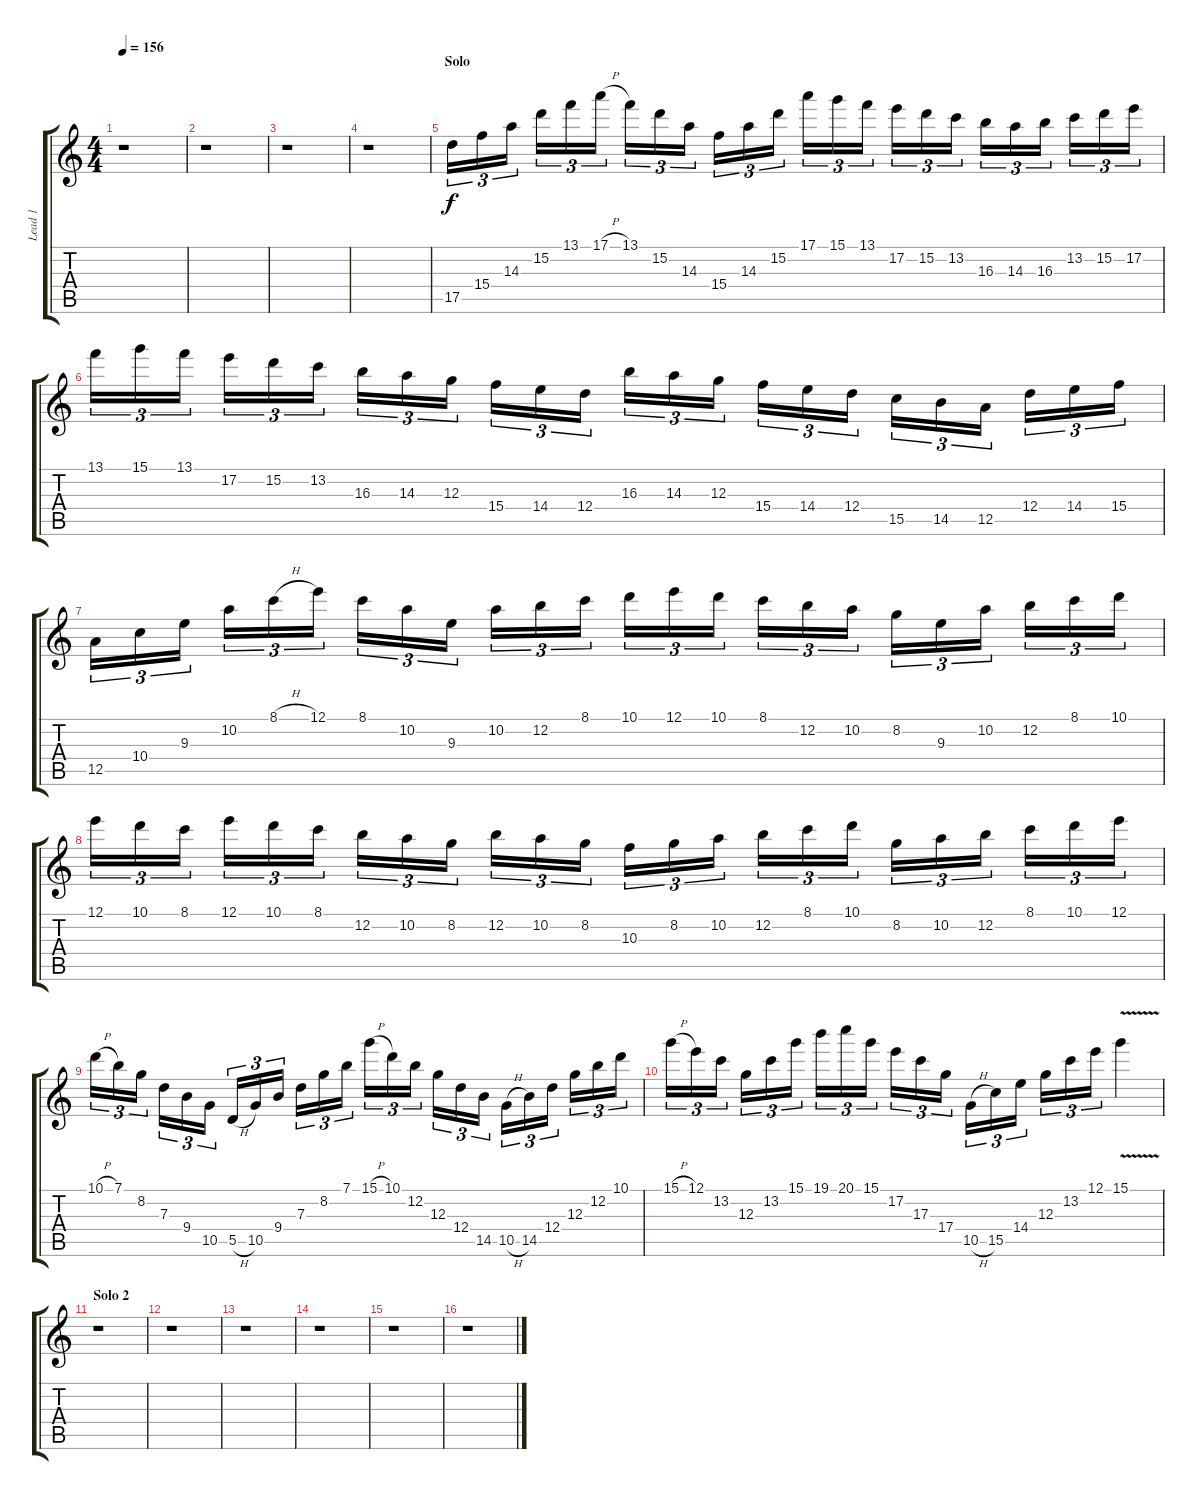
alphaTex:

\track ("Lead 1" "Lead 1") {instrument overdrivenguitar}
\staff {score tabs}
\tuning (E4 B3 G3 D3 A2 E2) {hide}
\ts (4 4)
\tempo 156
\clef g2
\ks c
r.1{dy f} |
r.1 |
r.1 |
r.1 |
\section ("" "Solo")
17.5.16{tu (3 2) volume 16} 15.4.16{tu (3 2)} 14.3.16{tu (3 2)} 15.2.16{tu (3 2)} 13.1.16{tu (3 2)} 17.1{h}.16{tu (3 2)} 13.1.16{tu (3 2)} 15.2.16{tu (3 2)} 14.3.16{tu (3 2)} 15.4.16{tu (3 2)} 14.3.16{tu (3 2)} 15.2.16{tu (3 2)} 17.1.16{tu (3 2)} 15.1.16{tu (3 2)} 13.1.16{tu (3 2)} 17.2.16{tu (3 2)} 15.2.16{tu (3 2)} 13.2.16{tu (3 2)} 16.3.16{tu (3 2)} 14.3.16{tu (3 2)} 16.3.16{tu (3 2)} 13.2.16{tu (3 2)} 15.2.16{tu (3 2)} 17.2.16{tu (3 2)} |
13.1.16{tu (3 2)} 15.1.16{tu (3 2)} 13.1.16{tu (3 2)} 17.2.16{tu (3 2)} 15.2.16{tu (3 2)} 13.2.16{tu (3 2)} 16.3.16{tu (3 2)} 14.3.16{tu (3 2)} 12.3.16{tu (3 2)} 15.4.16{tu (3 2)} 14.4.16{tu (3 2)} 12.4.16{tu (3 2)} 16.3.16{tu (3 2)} 14.3.16{tu (3 2)} 12.3.16{tu (3 2)} 15.4.16{tu (3 2)} 14.4.16{tu (3 2)} 12.4.16{tu (3 2)} 15.5.16{tu (3 2)} 14.5.16{tu (3 2)} 12.5.16{tu (3 2)} 12.4.16{tu (3 2)} 14.4.16{tu (3 2)} 15.4.16{tu (3 2)} |
12.5.16{tu (3 2)} 10.4.16{tu (3 2)} 9.3.16{tu (3 2)} 10.2.16{tu (3 2)} 8.1{h}.16{tu (3 2)} 12.1.16{tu (3 2)} 8.1.16{tu (3 2)} 10.2.16{tu (3 2)} 9.3.16{tu (3 2)} 10.2.16{tu (3 2)} 12.2.16{tu (3 2)} 8.1.16{tu (3 2)} 10.1.16{tu (3 2)} 12.1.16{tu (3 2)} 10.1.16{tu (3 2)} 8.1.16{tu (3 2)} 12.2.16{tu (3 2)} 10.2.16{tu (3 2)} 8.2.16{tu (3 2)} 9.3.16{tu (3 2)} 10.2.16{tu (3 2)} 12.2.16{tu (3 2)} 8.1.16{tu (3 2)} 10.1.16{tu (3 2)} |
12.1.16{tu (3 2)} 10.1.16{tu (3 2)} 8.1.16{tu (3 2)} 12.1.16{tu (3 2)} 10.1.16{tu (3 2)} 8.1.16{tu (3 2)} 12.2.16{tu (3 2)} 10.2.16{tu (3 2)} 8.2.16{tu (3 2)} 12.2.16{tu (3 2)} 10.2.16{tu (3 2)} 8.2.16{tu (3 2)} 10.3.16{tu (3 2)} 8.2.16{tu (3 2)} 10.2.16{tu (3 2)} 12.2.16{tu (3 2)} 8.1.16{tu (3 2)} 10.1.16{tu (3 2)} 8.2.16{tu (3 2)} 10.2.16{tu (3 2)} 12.2.16{tu (3 2)} 8.1.16{tu (3 2)} 10.1.16{tu (3 2)} 12.1.16{tu (3 2)} |
10.1{h}.16{tu (3 2)} 7.1.16{tu (3 2)} 8.2.16{tu (3 2)} 7.3.16{tu (3 2)} 9.4.16{tu (3 2)} 10.5.16{tu (3 2)} 5.5{h}.16{tu (3 2)} 10.5.16{tu (3 2)} 9.4.16{tu (3 2)} 7.3.16{tu (3 2)} 8.2.16{tu (3 2)} 7.1.16{tu (3 2)} 15.1{h}.16{tu (3 2)} 10.1.16{tu (3 2)} 12.2.16{tu (3 2)} 12.3.16{tu (3 2)} 12.4.16{tu (3 2)} 14.5.16{tu (3 2)} 10.5{h}.16{tu (3 2)} 14.5.16{tu (3 2)} 12.4.16{tu (3 2)} 12.3.16{tu (3 2)} 12.2.16{tu (3 2)} 10.1.16{tu (3 2)} |
15.1{h}.16{tu (3 2)} 12.1.16{tu (3 2)} 13.2.16{tu (3 2)} 12.3.16{tu (3 2)} 13.2.16{tu (3 2)} 15.1.16{tu (3 2)} 19.1.16{tu (3 2)} 20.1.16{tu (3 2)} 15.1.16{tu (3 2)} 17.2.16{tu (3 2)} 17.3.16{tu (3 2)} 17.4.16{tu (3 2)} 10.5{h}.16{tu (3 2)} 15.5.16{tu (3 2)} 14.4.16{tu (3 2)} 12.3.16{tu (3 2)} 13.2.16{tu (3 2)} 12.1.16{tu (3 2)} 15.1{v}.4 |
\section ("" "Solo 2")
r.1 |
r.1 |
r.1 |
r.1 |
r.1 |
r.1
